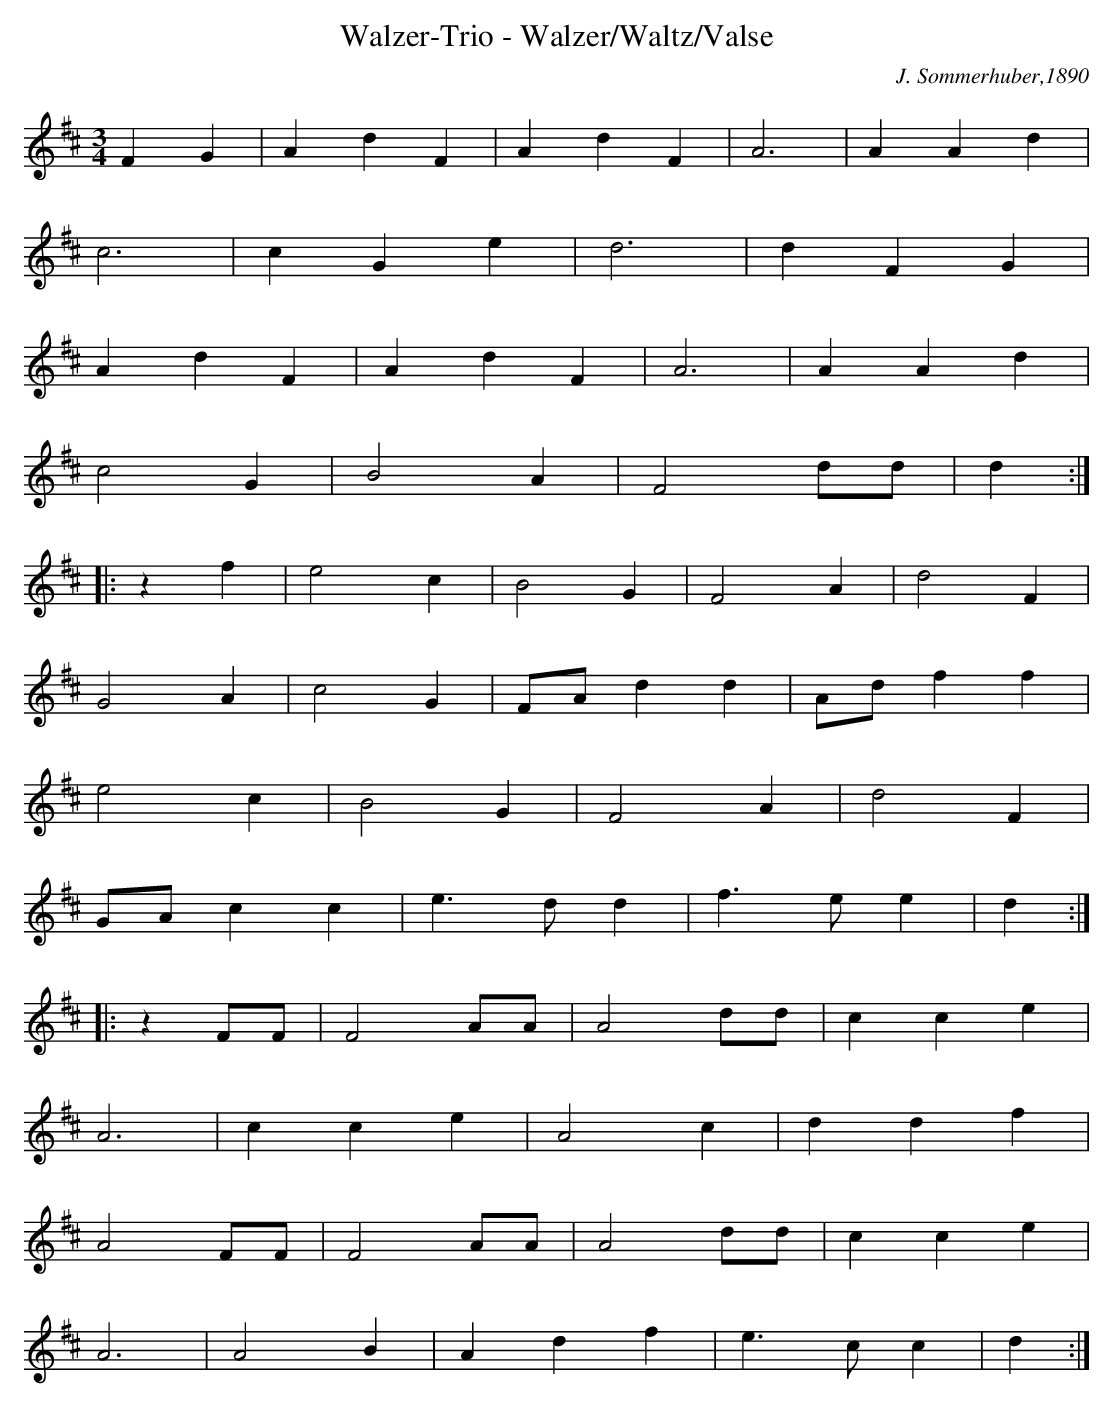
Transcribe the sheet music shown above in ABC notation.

X:1
T:Walzer-Trio - Walzer/Waltz/Valse
C:J. Sommerhuber,1890
M:3/4
L:1/4
K:D
FG|AdF|AdF|A3|AAd|
c3|cGe|d3|dFG|
AdF|AdF|A3|AAd|
c2G|B2A|F2d/d/|d:|
|:zf|e2c|B2G|F2A|d2F|
G2A|c2G|F/A/dd|A/d/ff|
e2c|B2G|F2A|d2F|
G/A/cc|e>dd|f>ee|d:|
|:zF/F/|F2A/A/|A2d/d/|cce|
A3|cce|A2c|ddf|
A2F/F/|F2A/A/|A2d/d/|cce|
A3|A2B|Adf|e>cc|d:|
